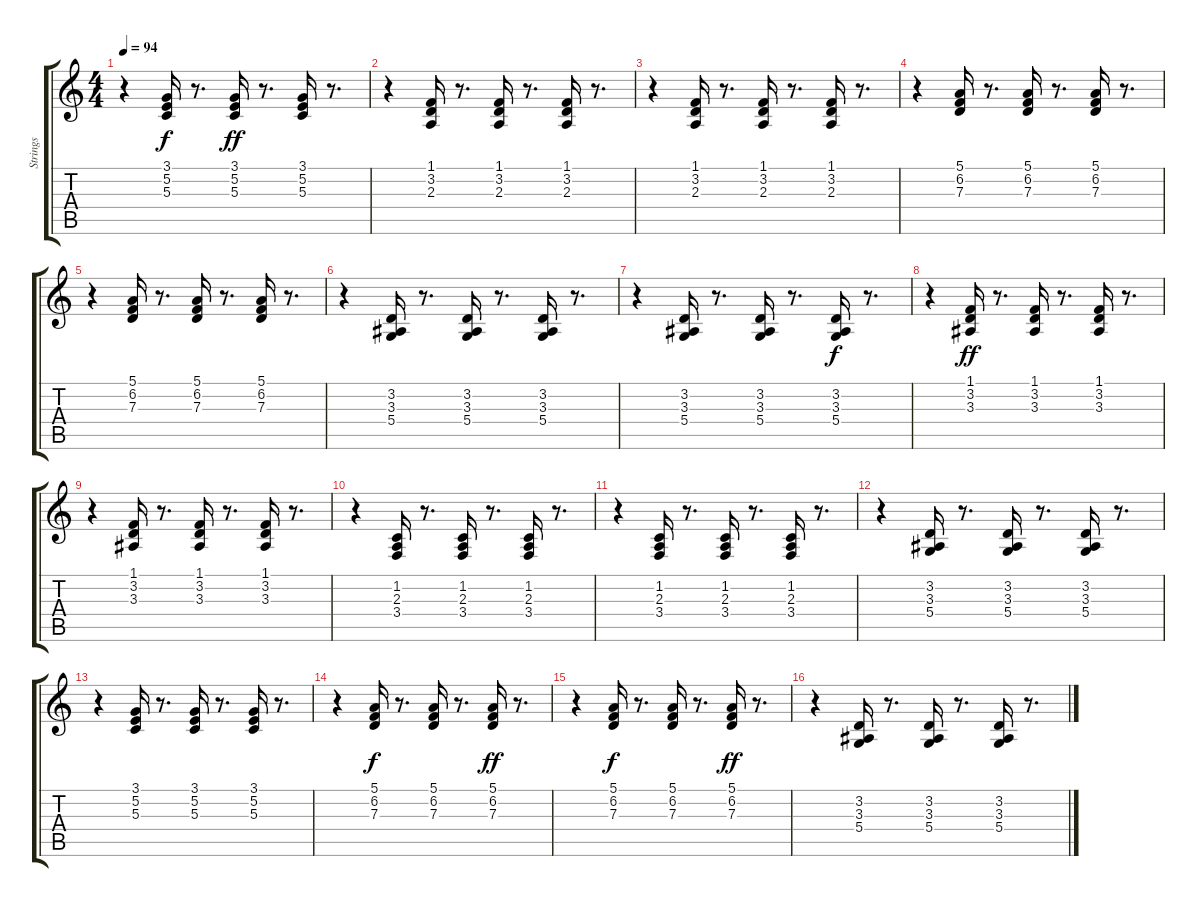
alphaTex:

\track ("Strings                 " "Strings   ") {instrument lead4chiff}
\staff {score tabs}
\tuning (E4 B3 G3 D3 A2 E2) {hide}
\ts (4 4)
\tempo 94
\clef g2
\ks c
r.4{dy ff} (3.1 5.2 5.3).16{dy f} r.8{d} (3.1 5.2 5.3).16{dy ff} r.8{d} (3.1 5.2 5.3).16 r.8{d} |
r.4 (1.1 3.2 2.3).16 r.8{d} (1.1 3.2 2.3).16 r.8{d} (1.1 3.2 2.3).16 r.8{d} |
r.4 (1.1 3.2 2.3).16 r.8{d} (1.1 3.2 2.3).16 r.8{d} (1.1 3.2 2.3).16 r.8{d} |
r.4 (5.1 6.2 7.3).16{volume 8} r.8{d} (5.1 6.2 7.3).16 r.8{d} (5.1 6.2 7.3).16 r.8{d} |
r.4 (5.1 6.2 7.3).16 r.8{d} (5.1 6.2 7.3).16 r.8{d} (5.1 6.2 7.3).16 r.8{d} |
r.4 (3.2 3.3 5.4).16 r.8{d} (3.2 3.3 5.4).16 r.8{d} (3.2 3.3 5.4).16 r.8{d} |
r.4 (3.2 3.3 5.4).16 r.8{d} (3.2 3.3 5.4).16 r.8{d} (3.2 3.3 5.4).16{dy f} r.8{d} |
r.4 (1.1 3.2 3.3).16{dy ff} r.8{d} (1.1 3.2 3.3).16 r.8{d} (1.1 3.2 3.3).16 r.8{d} |
r.4 (1.1 3.2 3.3).16 r.8{d} (1.1 3.2 3.3).16 r.8{d} (1.1 3.2 3.3).16 r.8{d} |
r.4 (1.2 2.3 3.4).16 r.8{d} (1.2 2.3 3.4).16 r.8{d} (1.2 2.3 3.4).16 r.8{d} |
r.4 (1.2 2.3 3.4).16 r.8{d} (1.2 2.3 3.4).16 r.8{d} (1.2 2.3 3.4).16 r.8{d} |
r.4 (3.2 3.3 5.4).16 r.8{d} (3.2 3.3 5.4).16 r.8{d} (3.2 3.3 5.4).16 r.8{d} |
r.4 (3.1 5.2 5.3).16 r.8{d} (3.1 5.2 5.3).16 r.8{d} (3.1 5.2 5.3).16 r.8{d} |
r.4 (5.1 6.2 7.3).16{dy f} r.8{d} (5.1 6.2 7.3).16 r.8{d} (5.1 6.2 7.3).16{dy ff} r.8{d} |
r.4 (5.1 6.2 7.3).16{dy f} r.8{d} (5.1 6.2 7.3).16 r.8{d} (5.1 6.2 7.3).16{dy ff} r.8{d} |
r.4 (3.2 3.3 5.4).16 r.8{d} (3.2 3.3 5.4).16 r.8{d} (3.2 3.3 5.4).16 r.8{d}
